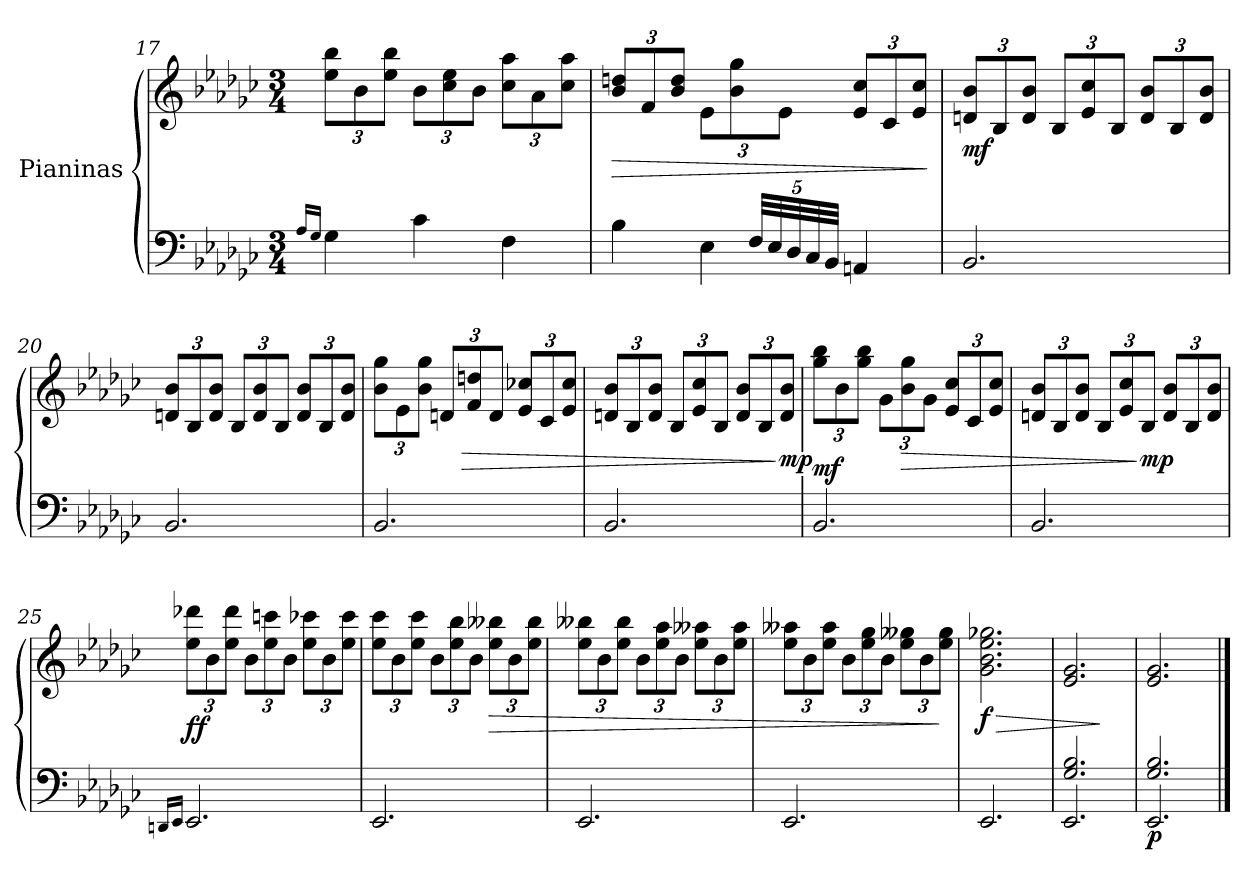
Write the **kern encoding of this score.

**kern	**kern	**dynam
*part1	*part1	*part1
*staff2	*staff1	*staff1/2
*I"Pianinas	*	*
!!LO:PB:g=z
*clefF4	*clefG2	*
*k[b-e-a-d-g-c-]	*k[b-e-a-d-g-c-]	*
*M3/4	*M3/4	*
=17	=17	=17
16qA-/LL	.	.
16qG-/JJ	.	.
*	*Xbrackettup	*
4G-\	12ee-\ 12bb-\L	.
.	12b-\	.
.	12ee-\ 12bb-\J	.
4c-\	12b-\L	.
.	12cc-\ 12ee-\	.
.	12b-\J	.
4F\	12cc-\ 12aa-\L	.
.	12a-\	.
.	12cc-\ 12aa-\J	.
=18	=18	=18
*^	*	*
!	!	!	!LO:HP:b
4B-\	4ryy	12b-/ 12ddn/L	>
.	.	12f/	.
.	.	12b-/ 12dd/J	.
4E-\	8ryy	12e-\L	.
.	.	12b-\ 12gg-\	.
*	*Xbrackettup	*	*
.	40F/LLL	.	.
.	40E-/	.	.
.	.	12e-\J	.
.	40D-/	.	.
.	40C-/	.	.
.	40BB-/JJJ	.	.
4AAn/	4ryy	12e-/ 12cc-/L	.
.	.	12c-/	.
.	.	12e-/ 12cc-/J	.
*v	*v	*	*
.	.	]
=19	=19	=19
!	!	!LO:DY:b
2.BB-/	12dn/ 12b-/L	mf
.	12B-/	.
.	12d/ 12b-/J	.
.	12B-/L	.
.	12e-/ 12cc-/	.
.	12B-/J	.
.	12d/ 12b-/L	.
.	12B-/	.
.	12d/ 12b-/J	.
=20	=20	=20
2.BB-/	12dn/ 12b-/L	.
.	12B-/	.
.	12d/ 12b-/J	.
.	12B-/L	.
.	12d/ 12b-/	.
.	12B-/J	.
.	12d/ 12b-/L	.
.	12B-/	.
.	12d/ 12b-/J	.
!!LO:LB:g=z
=21	=21	=21
2.BB-/	12b-\ 12gg-\L	.
.	12e-\	.
.	12b-\ 12gg-\J	.
.	12dn/L	.
!	!	!LO:HP:b
.	12f/ 12ddn/	>
.	12d/J	.
.	12e-/ 12cc-X/L	.
.	12c-/	.
.	12e-/ 12cc-/J	.
=22	=22	=22
2.BB-/	12dn/ 12b-/L	.
.	12B-/	.
.	12d/ 12b-/J	.
.	12B-/L	.
.	12e-/ 12cc-/	.
.	12B-/J	.
.	12d/ 12b-/L	.
.	12B-/	.
!	!	!LO:DY:n=1:b
.	12d/ 12b-/J	] mp
=23	=23	=23
!	!	!LO:DY:b
2.BB-/	12gg-\ 12bb-\L	mf
.	12b-\	.
.	12gg-\ 12bb-\J	.
.	12g-\L	.
!	!	!LO:HP:b
.	12b-\ 12gg-\	>
.	12g-\J	.
.	12e-/ 12cc-/L	.
.	12c-/	.
.	12e-/ 12cc-/J	.
=24	=24	=24
2.BB-/	12dn/ 12b-/L	.
.	12B-/	.
.	12d/ 12b-/J	.
.	12B-/L	.
.	12e-/ 12cc-/	.
!	!	!LO:DY:n=1:b
.	12B-/J	] mp
.	12d/ 12b-/L	.
.	12B-/	.
.	12d/ 12b-/J	.
!!LO:LB:g=z
=25	=25	=25
*	*MM135	*
16qDDn/LL	.	.
16qEE-/JJ	.	.
!	!	!LO:DY:b
2.EE-/	12ee-\ 12ddd-X\L	ff
.	12b-\	.
.	12ee-\ 12ddd-\J	.
.	12b-\L	.
.	12ee-\ 12cccn\	.
.	12b-\J	.
.	12ee-\ 12ccc-X\L	.
.	12b-\	.
.	12ee-\ 12ccc-\J	.
=26	=26	=26
2.EE-/	12ee-\ 12ccc-\L	.
.	12b-\	.
.	12ee-\ 12ccc-\J	.
.	12b-\L	.
.	12ee-\ 12bb-\	.
.	12b-\J	.
!	!	!LO:HP:b
.	12ee-\ 12bb--X\L	>
.	12b-\	.
.	12ee-\ 12bb--\J	.
=27	=27	=27
2.EE-/	12ee-\ 12bb--X\L	.
.	12b-\	.
.	12ee-\ 12bb--\J	.
.	12b-\L	.
.	12ee-\ 12aa-\	.
.	12b-\J	.
.	12ee-\ 12aa--X\L	.
.	12b-\	.
.	12ee-\ 12aa--\J	.
!!LO:LB:g=z
=28	=28	=28
*	*MM131	*
2.EE-/	12ee-\ 12aa--X\L	.
.	12b-\	.
.	12ee-\ 12aa--\J	.
*	*MM125	*
.	12b-\L	.
.	12ee-\ 12gg-\	.
.	12b-\J	.
*	*MM122	*
.	12ee-\ 12gg--X\L	.
.	12b-\	.
.	12ee-\ 12gg--\J	]
=29	=29	=29
*	*MM120	*
!	!	!LO:HP:b
!	!	!LO:DY:n=1:b
2.EE-/	2.g-\ 2.b-\ 2.ee-\ 2.gg-X\	> f
=30	=30	=30
*^	*	*
2.G-/ 2.B-/	2.EE-/	2.e-/ 2.g-/	.
*v	*v	*	*
.	.	]
=31	=31	=31
*^	*	*
!	!	!	!LO:DY:b=2
2.G-/ 2.B-/	2.EE-/	2.e-/ 2.g-/	p
*v	*v	*	*
==	==	==
*-	*-	*-
